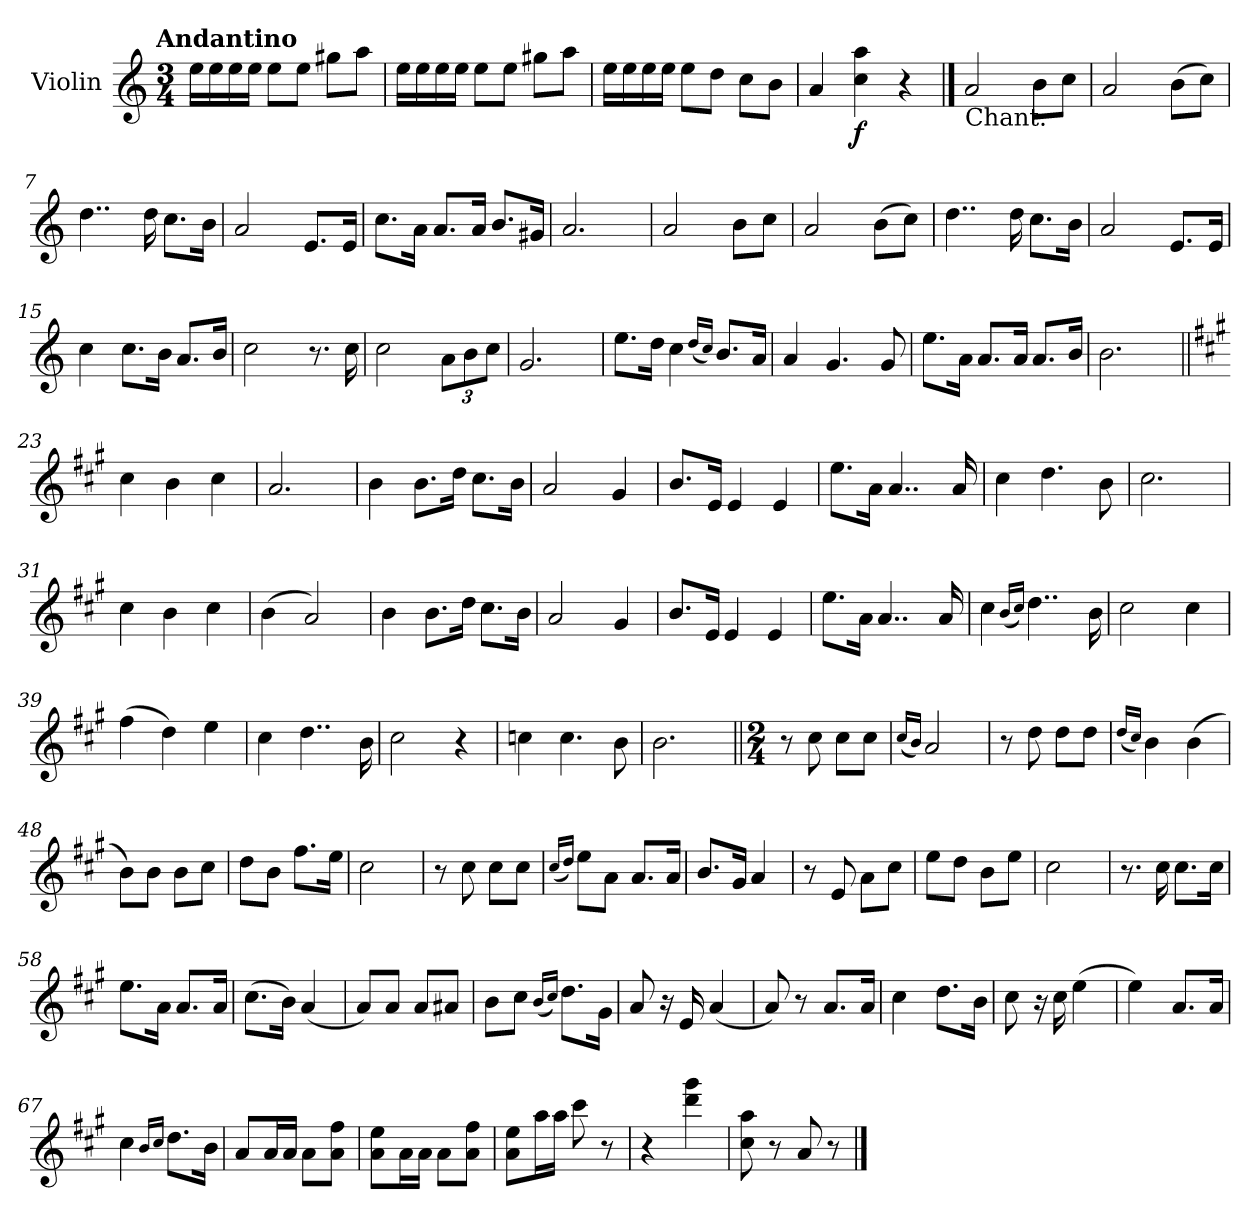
**kern	**dynam
*part1	*part1
*staff1	*staff1
*I"Violin	*
*I'Vln.	*
*clefG2	*
*k[]	*
!!LO:TX:omd:t=Andantino
*M3/4	*
*MM94	*
=1	=1
16ee\LL	.
16ee\	.
16ee\	.
16ee\JJ	.
8ee\L	.
8ee\J	.
8gg#X\L	.
8aa\J	.
=2	=2
16ee\LL	.
16ee\	.
16ee\	.
16ee\JJ	.
8ee\L	.
8ee\J	.
8gg#X\L	.
8aa\J	.
=3	=3
16ee\LL	.
16ee\	.
16ee\	.
16ee\JJ	.
8ee\L	.
8dd\J	.
8cc\L	.
8b\J	.
=4	=4
4a/	.
!	!LO:DY:b
4cc\ 4aa\	f
4r	.
==5	==5
!LO:TX:b:t=Chant.	!
2a/	.
8b\L	.
8cc\J	.
!!LO:LB:g=z
=6	=6
2a/	.
(>8b\L	.
8cc\J)	.
=7	=7
4..dd\	.
16dd\	.
8.cc\L	.
16b\Jk	.
=8	=8
2a/	.
8.e/L	.
16e/Jk	.
=9	=9
8.cc\L	.
16a\Jk	.
8.a/L	.
16a/Jk	.
8.b/L	.
16g#X/Jk	.
=10	=10
2.a/	.
=11	=11
2a/	.
8b\L	.
8cc\J	.
=12	=12
2a/	.
(>8b\L	.
8cc\J)	.
!!LO:LB:g=z
=13	=13
4..dd\	.
16dd\	.
8.cc\L	.
16b\Jk	.
=14	=14
2a/	.
8.e/L	.
16e/Jk	.
=15	=15
4cc\	.
8.cc\L	.
16b\Jk	.
8.a/L	.
16b/Jk	.
=16	=16
2cc\	.
8.r	.
16cc\	.
=17	=17
2cc\	.
*Xbrackettup	*
12a\L	.
12b\	.
12cc\J	.
=18	=18
2.g/	.
=19	=19
8.ee\L	.
16dd\Jk	.
4cc\	.
(<16qqdd/LL	.
16qqcc/JJ)	.
8.b/L	.
16a/Jk	.
!!LO:LB:g=z
=20	=20
4a/	.
4.g/	.
8g/	.
=21	=21
8.ee\L	.
16a\Jk	.
8.a/L	.
16a/Jk	.
8.a/L	.
16b/Jk	.
=22	=22
2.b\	.
=23||	=23||
*k[f#c#g#]	*
4cc#\	.
4b\	.
4cc#\	.
=24	=24
2.a/	.
=25	=25
4b\	.
8.b\L	.
16dd\Jk	.
8.cc#\L	.
16b\Jk	.
=26	=26
2a/	.
4g#/	.
!!LO:LB:g=z
=27	=27
8.b/L	.
16e/Jk	.
4e/	.
4e/	.
=28	=28
8.ee\L	.
16a\Jk	.
4..a/	.
16a/	.
=29	=29
4cc#\	.
4.dd\	.
8b\	.
=30	=30
2.cc#\	.
=31	=31
4cc#\	.
4b\	.
4cc#\	.
=32	=32
(>4b\	.
2a/)	.
=33	=33
4b\	.
8.b\L	.
16dd\Jk	.
8.cc#\L	.
16b\Jk	.
!!LO:LB:g=z
=34	=34
2a/	.
4g#/	.
=35	=35
8.b/L	.
16e/Jk	.
4e/	.
4e/	.
=36	=36
8.ee\L	.
16a\Jk	.
4..a/	.
16a/	.
=37	=37
4cc#\	.
(<16qqb/LL	.
16qqcc#/JJ)	.
4..dd\	.
16b\	.
=38	=38
2cc#\	.
4cc#\	.
=39	=39
(>4ff#\	.
4dd\)	.
4ee\	.
=40	=40
4cc#\	.
4..dd\	.
16b\	.
!!LO:LB:g=z
=41	=41
2cc#\	.
4r	.
=42	=42
4ccn\	.
4.cc\	.
8b\	.
=43	=43
2.b\	.
=44||	=44||
*M2/4	*
8r	.
*MM144	*
8cc#\	.
8cc#\L	.
8cc#\J	.
=45	=45
(<16qqcc#/LL	.
16qqb/JJ)	.
2a/	.
=46	=46
8r	.
8dd\	.
8dd\L	.
8dd\J	.
=47	=47
(<16qqdd/LL	.
16qqcc#/JJ)	.
4b\	.
(>4b\	.
=48	=48
8b\L)	.
8b\J	.
8b\L	.
8cc#\J	.
!!LO:LB:g=z
=49	=49
8dd\L	.
8b\J	.
8.ff#\L	.
16ee\Jk	.
=50	=50
2cc#\	.
=51	=51
8r	.
8cc#\	.
8cc#\L	.
8cc#\J	.
=52	=52
(<16qqcc#/LL	.
16qqdd/JJ)	.
8ee\L	.
8a\J	.
8.a/L	.
16a/Jk	.
=53	=53
8.b/L	.
16g#/Jk	.
4a/	.
=54	=54
8r	.
8e/	.
8a\L	.
8cc#\J	.
=55	=55
8ee\L	.
8dd\J	.
8b\L	.
8ee\J	.
=56	=56
2cc#\	.
!!LO:LB:g=z
=57	=57
8.r	.
16cc#\	.
8.cc#\L	.
16cc#\Jk	.
=58	=58
8.ee\L	.
16a\Jk	.
8.a/L	.
16a/Jk	.
=59	=59
(>8.cc#\L	.
16b\Jk)	.
(<4a/	.
=60	=60
8a/L)	.
8a/J	.
8a/L	.
8a#X/J	.
=61	=61
8b\L	.
8cc#\J	.
(<16qqb/LL	.
16qqcc#/JJ)	.
8.dd\L	.
16g#\Jk	.
=62	=62
8a/	.
16r	.
16e/	.
(<4a/	.
=63	=63
8a/)	.
8r	.
8.a/L	.
16a/Jk	.
!!LO:LB:g=z
=64	=64
4cc#\	.
8.dd\L	.
16b\Jk	.
=65	=65
8cc#\	.
16r	.
16cc#\	.
(>4ee\	.
=66	=66
4ee\)	.
8.a/L	.
16a/Jk	.
=67	=67
4cc#\	.
16qqb/LL	.
16qqcc#/JJ	.
8.dd\L	.
16b\Jk	.
=68	=68
8a/L	.
16a/L	.
16a/JJ	.
8a\L	.
8a\ 8ff#\J	.
=69	=69
8a\ 8ee\L	.
16a\L	.
16a\JJ	.
8a\L	.
8a\ 8ff#\J	.
=70	=70
8a\ 8ee\L	.
16aa\L	.
16aa\JJ	.
8ccc#\	.
8r	.
=71	=71
4r	.
4ddd\ 4ggg#\	.
!!LO:PB:g=z
=72	=72
8cc#\ 8aa\	.
8r	.
8a/	.
8r	.
==	==
*-	*-
